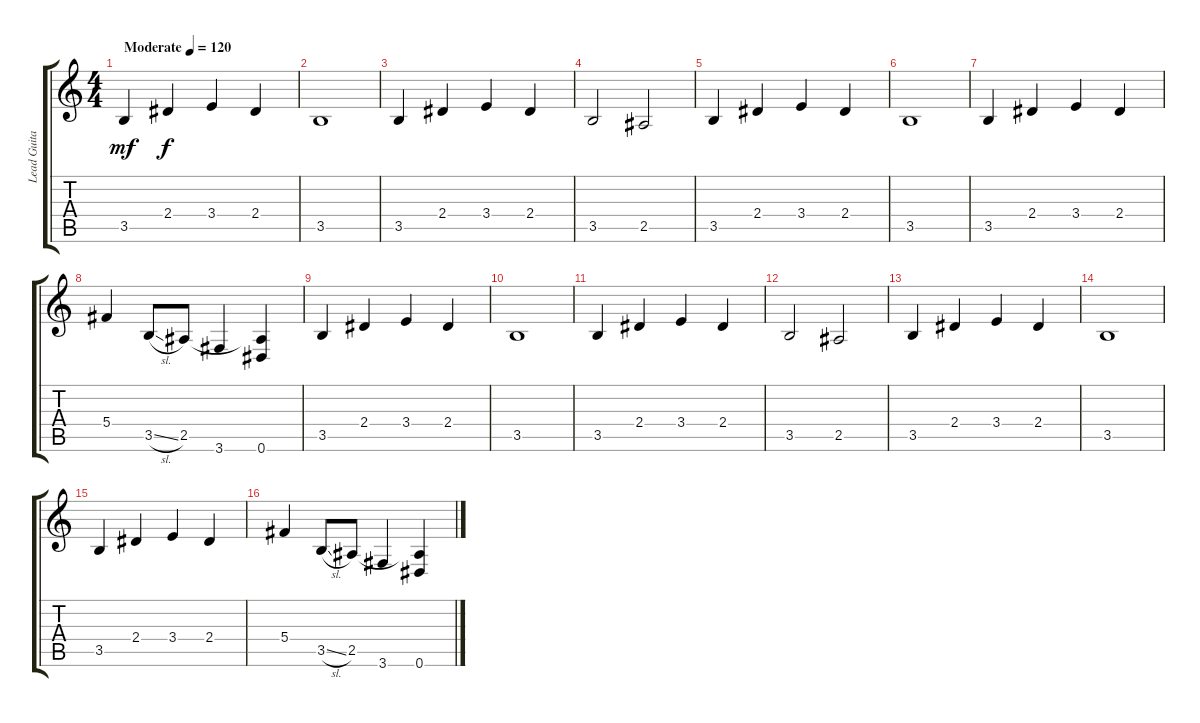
\track ("Lead Guitar - Riku" "Lead Guita") {instrument distortionguitar}
\staff {score tabs}
\tuning (Eb4 Bb3 Gb3 Db3 Ab2 Eb2) {hide}
\ts (4 4)
\tempo (120 "Moderate")
\clef g2
\ks c
3.5.4{dy mf instrument distortionguitar} 2.4.4{dy f} 3.4.4 2.4.4 |
3.5.1 |
3.5.4 2.4.4 3.4.4 2.4.4 |
3.5.2 2.5.2 |
3.5.4 2.4.4 3.4.4 2.4.4 |
3.5.1 |
3.5.4 2.4.4 3.4.4 2.4.4 |
5.4.4 3.5{sl}.8 2.5.8 3.6.4 (2.5{t} 0.6).4 |
3.5.4 2.4.4 3.4.4 2.4.4 |
3.5.1 |
3.5.4 2.4.4 3.4.4 2.4.4 |
3.5.2 2.5.2 |
3.5.4 2.4.4 3.4.4 2.4.4 |
3.5.1 |
3.5.4 2.4.4 3.4.4 2.4.4 |
5.4.4 3.5{sl}.8 2.5.8 3.6.4 (2.5{t} 0.6).4
